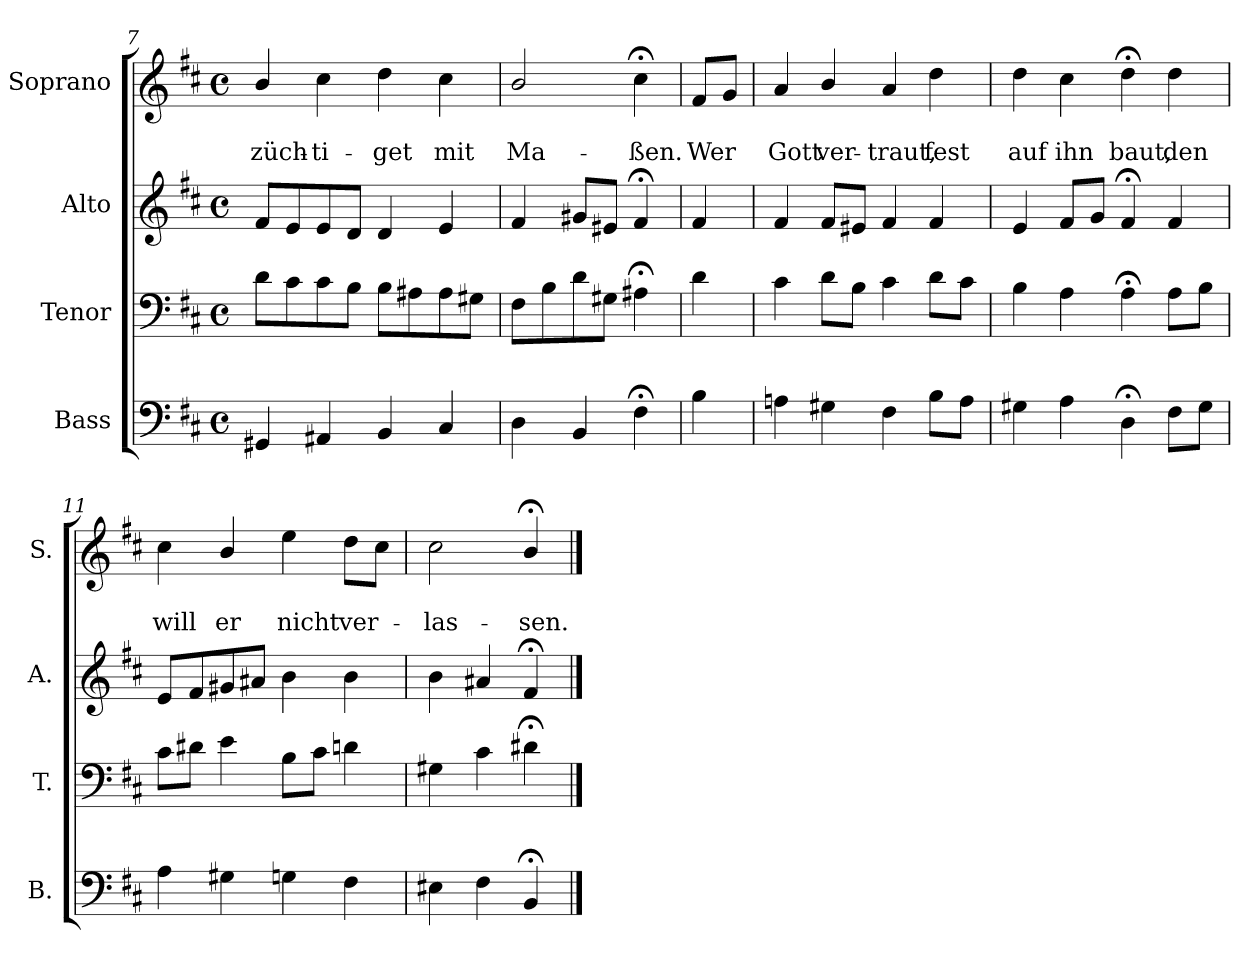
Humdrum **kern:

**kern	**kern	**kern	**kern	**text	**text
*part4	*part3	*part2	*part1	*part1	*part1
*staff4	*staff3	*staff2	*staff1	*staff1	*staff1
*I"Bass	*I"Tenor	*I"Alto	*I"Soprano	*	*
*I'B.	*I'T.	*I'A.	*I'S.	*	*
*clefF4	*clefF4	*clefG2	*clefG2	*	*
*k[f#c#]	*k[f#c#]	*k[f#c#]	*k[f#c#]	*	*
*b:	*b:	*b:	*b:	*	*
*M4/4	*M4/4	*M4/4	*M4/4	*	*
*met(c)	*met(c)	*met(c)	*met(c)	*	*
=7	=7	=7	=7	=7	=7
4GG#X/	8d\L	8f#/L	4b/	.	züch-
.	8c#\	8e/	.	.	.
4AA#X/	8c#\	8e/	4cc#\	.	-ti-
.	8B\J	8d/J	.	.	.
4BB/	8B\L	4d/	4dd\	.	-get
.	8A#X\	.	.	.	.
4C#/	8A#\	4e/	4cc#\	.	mit
.	8G#X\J	.	.	.	.
=8	=8	=8	=8	=8	=8
4D\	8F#\L	4f#/	2b/	.	Ma-
.	8B\	.	.	.	.
4BB/	8d\	8g#X/L	.	.	.
.	8G#X\J	8e#X/J	.	.	.
4F#;<\	4A#X;<\	4f#;</	4cc#;<\	.	-ßen.
!!LO:PB:g=z
=8a	=8a	=8a	=8a	=8a	=8a
4B\	4d\	4f#/	8f#/L	.	Wer
.	.	.	8g/J	.	.
=9	=9	=9	=9	=9	=9
4An\	4c#\	4f#/	4a/	.	Gott
4G#X\	8d\L	8f#/L	4b/	.	ver-
.	8B\J	8e#X/J	.	.	.
4F#\	4c#\	4f#/	4a/	.	-traut,
8B\L	8d\L	4f#/	4dd\	.	fest
8A\J	8c#\J	.	.	.	.
=10	=10	=10	=10	=10	=10
4G#X\	4B\	4e/	4dd\	.	auf
4A\	4A\	8f#/L	4cc#\	.	ihn
.	.	8g/J	.	.	.
4D;<\	4A;<\	4f#;</	4dd;<\	.	baut,
8F#\L	8A\L	4f#/	4dd\	.	den
8G#\J	8B\J	.	.	.	.
=11	=11	=11	=11	=11	=11
4A\	8c#\L	8e/L	4cc#\	.	will
.	8d#X\J	8f#/	.	.	.
4G#X\	4e\	8g#X/	4b/	.	er
.	.	8a#X/J	.	.	.
4Gn\	8B\L	4b\	4ee\	.	nicht
.	8c#\J	.	.	.	.
4F#\	4dn\	4b\	8dd\L	.	ver-
.	.	.	8cc#\J	.	.
=12	=12	=12	=12	=12	=12
4E#X\	4G#X\	4b\	2cc#\	.	-las-
4F#\	4c#\	4a#X/	.	.	.
4BB;</	4d#X;<\	4f#;</	4b;</	.	-sen.
==	==	==	==	==	==
*-	*-	*-	*-	*-	*-
